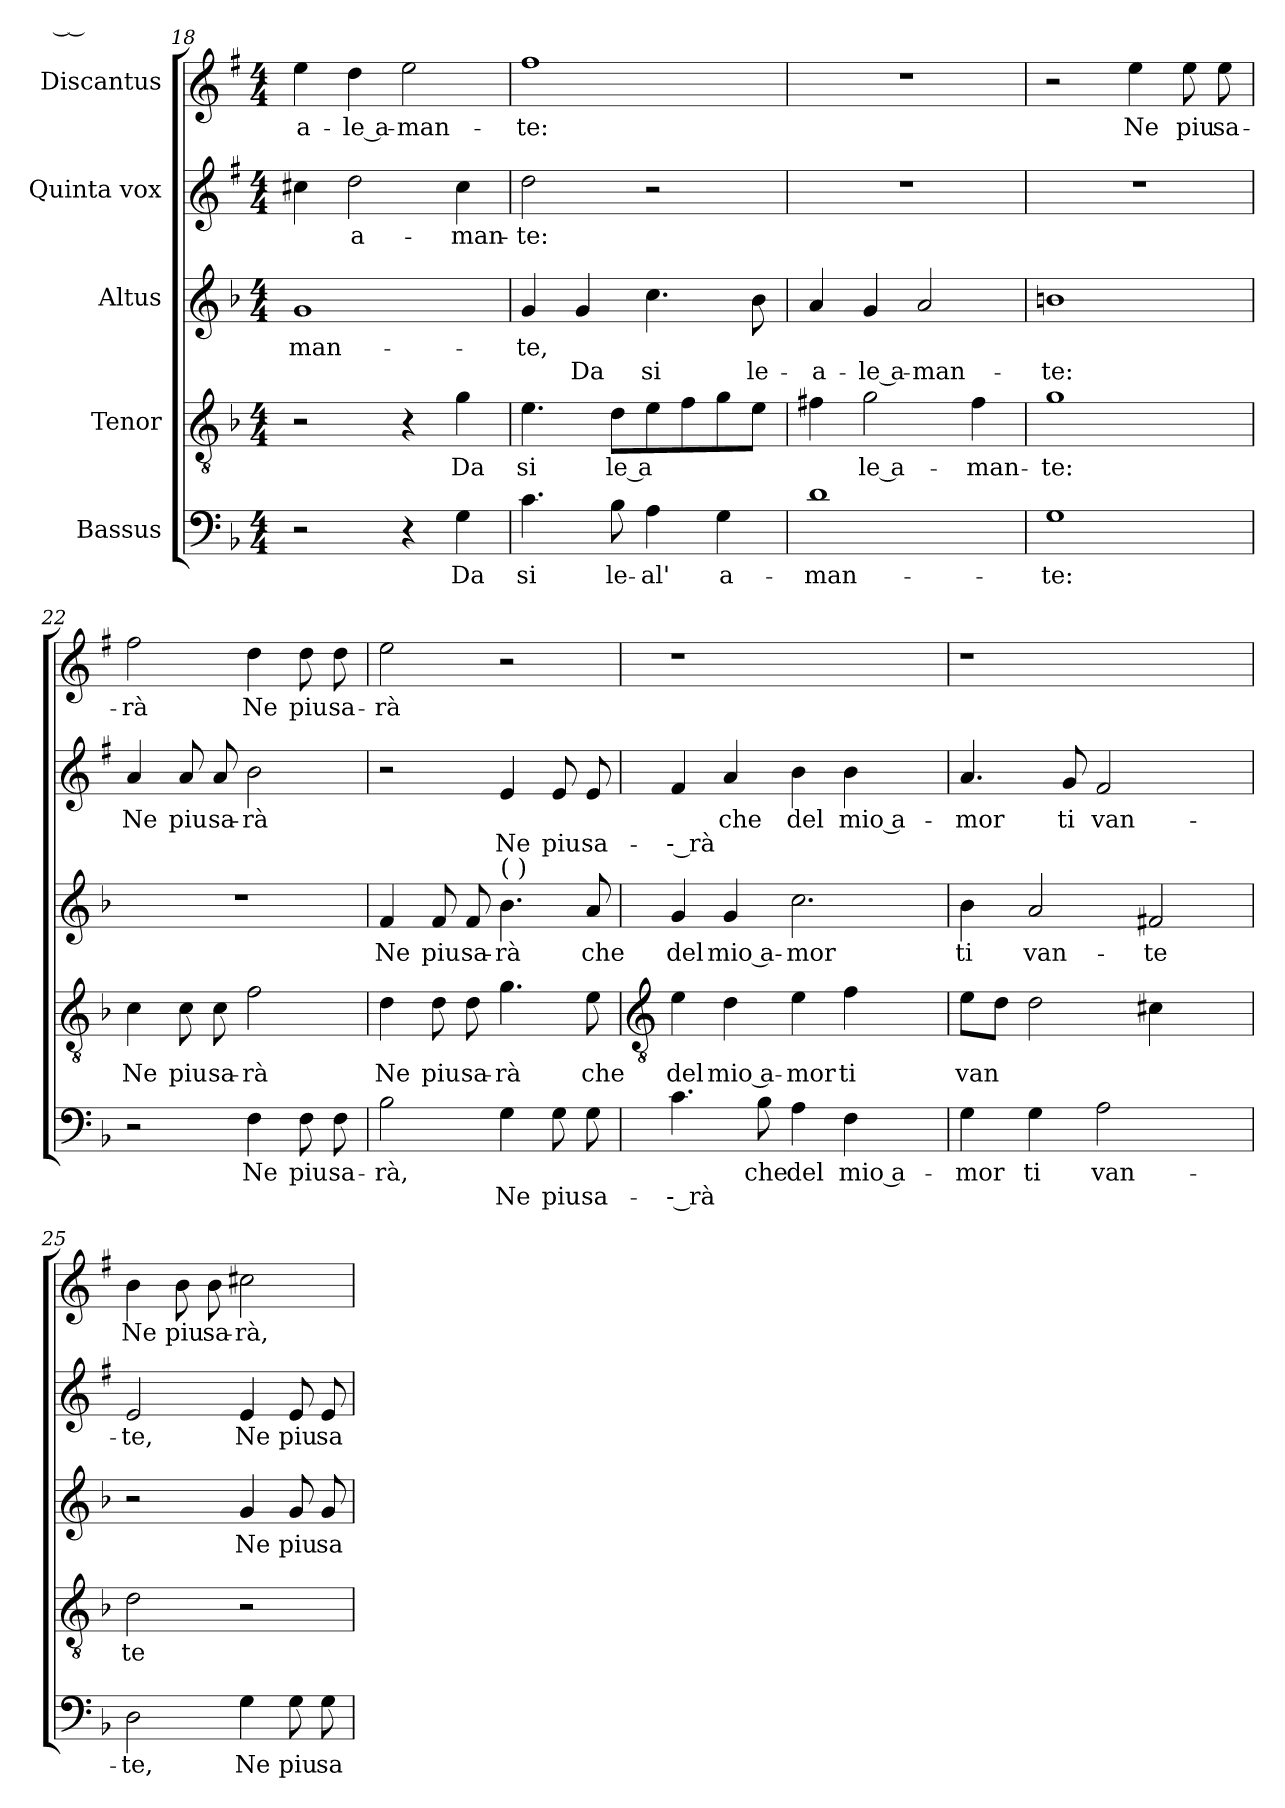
**kern	**text	**text	**kern	**text	**kern	**text	**text	**kern	**text	**text	**kern	**text
*part5	*part5	*part5	*part4	*part4	*part3	*part3	*part3	*part2	*part2	*part2	*part1	*part1
*staff5	*staff5	*staff5	*staff4	*staff4	*staff3	*staff3	*staff3	*staff2	*staff2	*staff2	*staff1	*staff1
*I"Bassus	*	*	*I"Tenor	*	*I"Altus	*	*	*I"Quinta vox	*	*	*I"Discantus	*
!!LO:LB:g=z
*clefF4	*	*	*clefGv2	*	*clefG2	*	*	*clefG2	*	*	*clefG2	*
*	*	*	*	*	*	*	*	*ITrd1c2	*	*	*ITrd1c2	*
*k[b-]	*	*	*k[b-]	*	*k[b-]	*	*	*k[b-]	*	*	*k[b-]	*
*F:	*	*	*F:	*	*F:	*	*	*F:	*	*	*F:	*
*M4/4	*	*	*M4/4	*	*M4/4	*	*	*M4/4	*	*	*M4/4	*
=18	=18	=18	=18	=18	=18	=18	=18	=18	=18	=18	=18	=18
!	!	!	!	!	!	!LO:LY:b	!	!	!LO:LY:b	!	!	!LO:LY:b
2r	.	.	2r	.	1g	- man-	.	4bn	___	.	4dd	-a-
!	!	!	!	!	!	!	!	!	!LO:LY:b	!	!	!LO:LY:b
.	.	.	.	.	.	.	.	2cc	a-	.	4cc	-le a-
!	!	!	!	!	!	!	!	!	!	!	!	!LO:LY:b
4r	.	.	4r	.	.	.	.	.	.	.	2dd	-man-
!	!LO:LY:b	!	!	!LO:LY:b	!	!	!	!	!LO:LY:b	!	!	!
4G	Da	.	4g	Da	.	.	.	4b	-man-	.	.	.
=19	=19	=19	=19	=19	=19	=19	=19	=19	=19	=19	=19	=19
!	!LO:LY:b	!	!	!LO:LY:b	!	!LO:LY:b	!	!	!LO:LY:b	!	!	!LO:LY:b
4.c	si	.	4.e	si	4g	-te,	.	2cc	-te:	.	1ee	-te:
!	!	!	!	!	!	!	!LO:LY:b	!	!	!	!	!
.	.	.	.	.	4g	.	Da	.	.	.	.	.
!	!LO:LY:b	!	!	!LO:LY:b	!	!	!	!	!	!	!	!
8B-	le-	.	8dL	le a	.	.	.	.	.	.	.	.
!	!LO:LY:b	!	!	!	!	!	!LO:LY:b	!	!	!	!	!
4A	-al'	.	8e	.	4.cc	.	si	2r	.	.	.	.
.	.	.	8f	.	.	.	.	.	.	.	.	.
!	!LO:LY:b	!	!	!	!	!	!	!	!	!	!	!
4G	a-	.	8g	.	.	.	.	.	.	.	.	.
!	!	!	!	!	!	!	!LO:LY:b	!	!	!	!	!
.	.	.	8eJ	.	8b-	.	le-	.	.	.	.	.
=20	=20	=20	=20	=20	=20	=20	=20	=20	=20	=20	=20	=20
!	!LO:LY:b	!	!	!	!	!	!LO:LY:b	!	!	!	!	!
1d	-man-	.	4f#X	.	4a	.	-a-	1r	.	.	1r	.
!	!	!	!	!LO:LY:b	!	!	!LO:LY:b	!	!	!	!	!
.	.	.	2g	le a-	4g	.	-le a-	.	.	.	.	.
!	!	!	!	!	!	!	!LO:LY:b	!	!	!	!	!
.	.	.	.	.	2a	.	-man-	.	.	.	.	.
!	!	!	!	!LO:LY:b	!	!	!	!	!	!	!	!
.	.	.	4f#	-man-	.	.	.	.	.	.	.	.
=21	=21	=21	=21	=21	=21	=21	=21	=21	=21	=21	=21	=21
!	!LO:LY:b	!	!	!LO:LY:b	!	!	!LO:LY:b	!	!	!	!	!
1G	-te:	.	1g	-te:	1bn	.	-te:	1r	.	.	2r	.
!	!	!	!	!	!	!	!	!	!	!	!	!LO:LY:b
.	.	.	.	.	.	.	.	.	.	.	4dd	Ne
!	!	!	!	!	!	!	!	!	!	!	!	!LO:LY:b
.	.	.	.	.	.	.	.	.	.	.	8dd	piu
!	!	!	!	!	!	!	!	!	!	!	!	!LO:LY:b
.	.	.	.	.	.	.	.	.	.	.	8dd	sa-
=22	=22	=22	=22	=22	=22	=22	=22	=22	=22	=22	=22	=22
!	!	!	!	!LO:LY:b	!	!	!	!	!LO:LY:b	!	!	!LO:LY:b
2r	.	.	4c	Ne	1r	.	.	4g	Ne	.	2ee	-rà
!	!	!	!	!LO:LY:b	!	!	!	!	!LO:LY:b	!	!	!
.	.	.	8c	piu	.	.	.	8g	piu	.	.	.
!	!	!	!	!LO:LY:b	!	!	!	!	!LO:LY:b	!	!	!
.	.	.	8c	sa-	.	.	.	8g	sa-	.	.	.
!	!LO:LY:b	!	!	!LO:LY:b	!	!	!	!	!LO:LY:b	!	!	!LO:LY:b
4F	Ne	.	2f	-rà	.	.	.	2a	-rà	.	4cc	Ne
!	!LO:LY:b	!	!	!	!	!	!	!	!	!	!	!LO:LY:b
8F	piu	.	.	.	.	.	.	.	.	.	8cc	piu
!	!LO:LY:b	!	!	!	!	!	!	!	!	!	!	!LO:LY:b
8F	sa-	.	.	.	.	.	.	.	.	.	8cc	sa-
=23	=23	=23	=23	=23	=23	=23	=23	=23	=23	=23	=23	=23
!	!LO:LY:b	!	!	!LO:LY:b	!	!LO:LY:b	!	!	!	!	!	!LO:LY:b
2B-	-rà,	.	4d	Ne	4f	Ne	.	2r	.	.	2dd	-rà
!	!	!	!	!LO:LY:b	!	!LO:LY:b	!	!	!	!	!	!
.	.	.	8d	piu	8f	piu	.	.	.	.	.	.
!	!	!	!	!LO:LY:b	!	!LO:LY:b	!	!	!	!	!	!
.	.	.	8d	sa-	8f	sa-	.	.	.	.	.	.
!	!	!	!	!	!LO:TX:a:t=(  )	!	!	!	!	!	!	!
!	!	!LO:LY:b	!	!LO:LY:b	!	!LO:LY:b	!	!	!	!LO:LY:b	!	!
4G	.	Ne	4.g	-rà	4.b-	-rà	.	4d	.	Ne	2r	.
!	!	!LO:LY:b	!	!	!	!	!	!	!	!LO:LY:b	!	!
8G	.	piu	.	.	.	.	.	8d	.	piu	.	.
!	!	!LO:LY:b	!	!LO:LY:b	!	!LO:LY:b	!	!	!	!LO:LY:b	!	!
8G	.	sa-	8e	che	8a	che	.	8d	.	sa-	.	.
!!LO:LB:g=z
=24	=24	=24	=24	=24	=24	=24	=24	=24	=24	=24	=24	=24
*	*	*	*clefGv2	*	*	*	*	*	*	*	*	*
!	!	!LO:LY:b	!	!LO:LY:b	!	!LO:LY:b	!	!	!	!LO:LY:b	!	!
4.c	.	-- rà	4e	del	4g	del	.	4e	.	-- rà	1r	.
!	!	!	!	!LO:LY:b	!	!LO:LY:b	!	!	!LO:LY:b	!	!	!
.	.	.	4d	mio a-	4g	mio a-	.	4g	che	.	.	.
!	!LO:LY:b	!	!	!	!	!	!	!	!	!	!	!
8B-	che	.	.	.	.	.	.	.	.	.	.	.
!	!LO:LY:b	!	!	!LO:LY:b	!	!LO:LY:b	!	!	!LO:LY:b	!	!	!
4A	del	.	4e	-mor	2.cc	-mor	.	4a	del	.	.	.
!	!LO:LY:b	!	!	!LO:LY:b	!	!	!	!	!LO:LY:b	!	!	!
4F	mio a-	.	4f	ti	.	.	.	4a	mio a-	.	.	.
4ryy	.	.	4ryy	.	.	.	.	4ryy	.	.	4ryy	.
=24A	=24A	=24A	=24A	=24A	=24A	=24A	=24A	=24A	=24A	=24A	=24A	=24A
!	!LO:LY:b	!	!	!LO:LY:b	!	!LO:LY:b	!	!	!LO:LY:b	!	!	!
4G	-mor	.	8eL	van	4b-	ti	.	4.g	-mor	.	1r	.
.	.	.	8dJ	.	.	.	.	.	.	.	.	.
!	!LO:LY:b	!	!	!	!	!LO:LY:b	!	!	!	!	!	!
4G	ti	.	2d	.	2a	van-	.	.	.	.	.	.
!	!	!	!	!	!	!	!	!	!LO:LY:b	!	!	!
.	.	.	.	.	.	.	.	8f	ti	.	.	.
!	!LO:LY:b	!	!	!	!	!	!	!	!LO:LY:b	!	!	!
2A	van-	.	.	.	.	.	.	2e	van-	.	.	.
!	!	!	!	!	!	!LO:LY:b	!	!	!	!	!	!
.	.	.	4c#	.	2f#X	-te	.	.	.	.	.	.
4ryy	.	.	4ryy	.	.	.	.	4ryy	.	.	4ryy	.
=25A	=25A	=25A	=25A	=25A	=25A	=25A	=25A	=25A	=25A	=25A	=25A	=25A
!	!LO:LY:b	!	!	!LO:LY:b	!	!	!	!	!LO:LY:b	!	!	!LO:LY:b
2D	-te,	.	2d	te	2r	.	.	2d	-te,	.	4a	Ne
!	!	!	!	!	!	!	!	!	!	!	!	!LO:LY:b
.	.	.	.	.	.	.	.	.	.	.	8a	piu
!	!	!	!	!	!	!	!	!	!	!	!	!LO:LY:b
.	.	.	.	.	.	.	.	.	.	.	8a	sa-
!	!LO:LY:b	!	!	!	!	!LO:LY:b	!	!	!LO:LY:b	!	!	!LO:LY:b
4G	Ne	.	2r	.	4g	Ne	.	4d	Ne	.	2bn	-rà,
!	!LO:LY:b	!	!	!	!	!LO:LY:b	!	!	!LO:LY:b	!	!	!
8G	piu	.	.	.	8g	piu	.	8d	piu	.	.	.
!	!LO:LY:b	!	!	!	!	!LO:LY:b	!	!	!LO:LY:b	!	!	!
8G	sa-	.	.	.	8g	sa-	.	8d	sa-	.	.	.
=	=	=	=	=	=	=	=	=	=	=	=	=
*-	*-	*-	*-	*-	*-	*-	*-	*-	*-	*-	*-	*-
